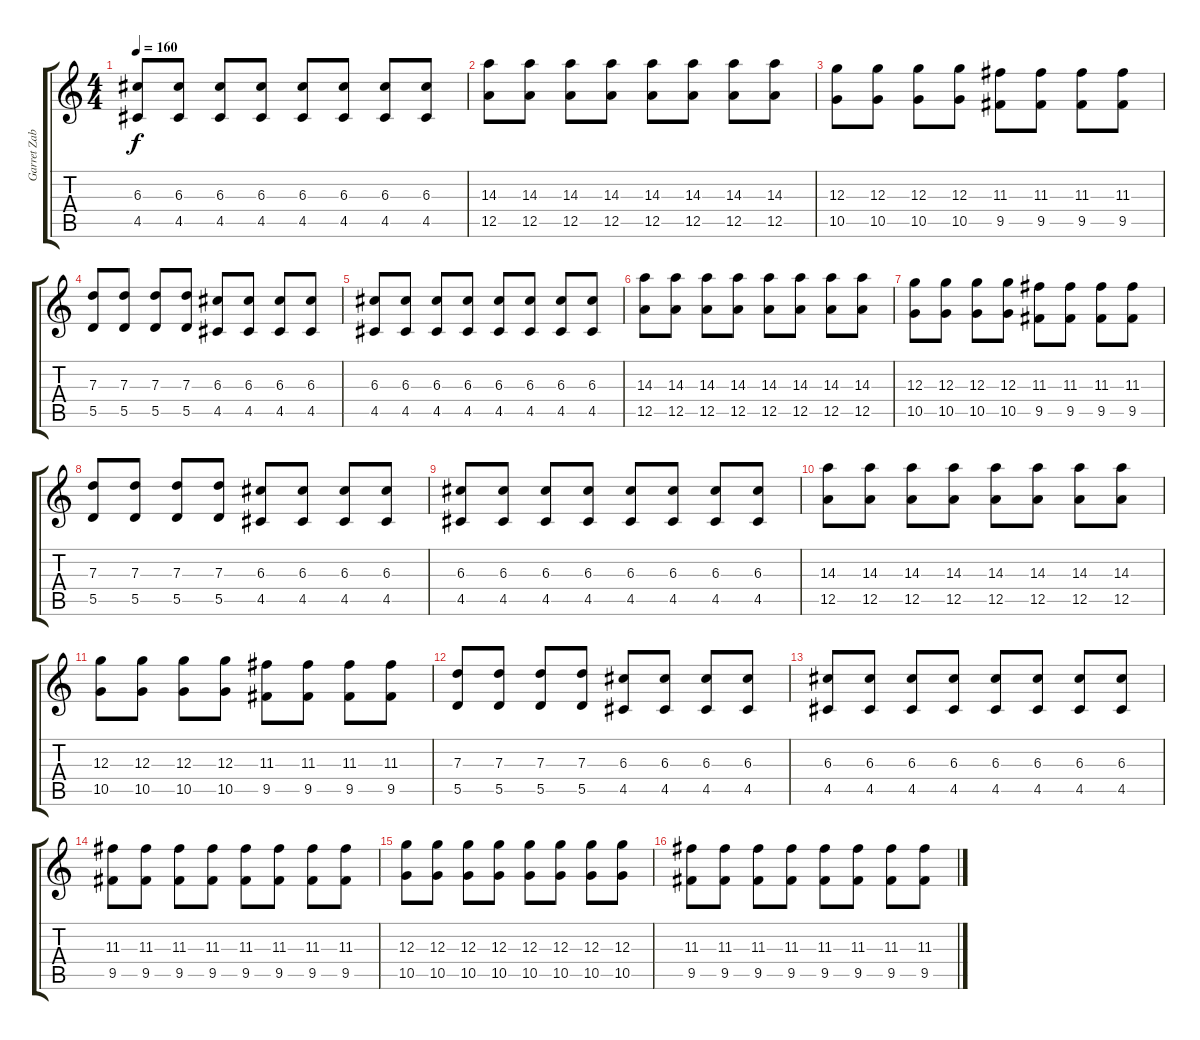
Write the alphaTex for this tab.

\track ("Garret Zablocki" "Garret Zab") {instrument electricguitarjazz}
\staff {score tabs}
\tuning (E4 B3 G3 D3 A2 D2) {hide}
\ts (4 4)
\tempo 160
\clef g2
\ks c
(6.3 4.5).8{dy f} (6.3 4.5).8 (6.3 4.5).8 (6.3 4.5).8 (6.3 4.5).8 (6.3 4.5).8 (6.3 4.5).8 (6.3 4.5).8 |
(14.3 12.5).8 (14.3 12.5).8 (14.3 12.5).8 (14.3 12.5).8 (14.3 12.5).8 (14.3 12.5).8 (14.3 12.5).8 (14.3 12.5).8 |
(12.3 10.5).8 (12.3 10.5).8 (12.3 10.5).8 (12.3 10.5).8 (11.3 9.5).8 (11.3 9.5).8 (11.3 9.5).8 (11.3 9.5).8 |
(7.3 5.5).8 (7.3 5.5).8 (7.3 5.5).8 (7.3 5.5).8 (6.3 4.5).8 (6.3 4.5).8 (6.3 4.5).8 (6.3 4.5).8 |
(6.3 4.5).8 (6.3 4.5).8 (6.3 4.5).8 (6.3 4.5).8 (6.3 4.5).8 (6.3 4.5).8 (6.3 4.5).8 (6.3 4.5).8 |
(14.3 12.5).8 (14.3 12.5).8 (14.3 12.5).8 (14.3 12.5).8 (14.3 12.5).8 (14.3 12.5).8 (14.3 12.5).8 (14.3 12.5).8 |
(12.3 10.5).8 (12.3 10.5).8 (12.3 10.5).8 (12.3 10.5).8 (11.3 9.5).8 (11.3 9.5).8 (11.3 9.5).8 (11.3 9.5).8 |
(7.3 5.5).8 (7.3 5.5).8 (7.3 5.5).8 (7.3 5.5).8 (6.3 4.5).8 (6.3 4.5).8 (6.3 4.5).8 (6.3 4.5).8 |
(6.3 4.5).8 (6.3 4.5).8 (6.3 4.5).8 (6.3 4.5).8 (6.3 4.5).8 (6.3 4.5).8 (6.3 4.5).8 (6.3 4.5).8 |
(14.3 12.5).8 (14.3 12.5).8 (14.3 12.5).8 (14.3 12.5).8 (14.3 12.5).8 (14.3 12.5).8 (14.3 12.5).8 (14.3 12.5).8 |
(12.3 10.5).8 (12.3 10.5).8 (12.3 10.5).8 (12.3 10.5).8 (11.3 9.5).8 (11.3 9.5).8 (11.3 9.5).8 (11.3 9.5).8 |
(7.3 5.5).8 (7.3 5.5).8 (7.3 5.5).8 (7.3 5.5).8 (6.3 4.5).8 (6.3 4.5).8 (6.3 4.5).8 (6.3 4.5).8 |
(6.3 4.5).8 (6.3 4.5).8 (6.3 4.5).8 (6.3 4.5).8 (6.3 4.5).8 (6.3 4.5).8 (6.3 4.5).8 (6.3 4.5).8 |
(11.3 9.5).8 (11.3 9.5).8 (11.3 9.5).8 (11.3 9.5).8 (11.3 9.5).8 (11.3 9.5).8 (11.3 9.5).8 (11.3 9.5).8 |
(12.3 10.5).8 (12.3 10.5).8 (12.3 10.5).8 (12.3 10.5).8 (12.3 10.5).8 (12.3 10.5).8 (12.3 10.5).8 (12.3 10.5).8 |
(11.3 9.5).8 (11.3 9.5).8 (11.3 9.5).8 (11.3 9.5).8 (11.3 9.5).8 (11.3 9.5).8 (11.3 9.5).8 (11.3 9.5).8
